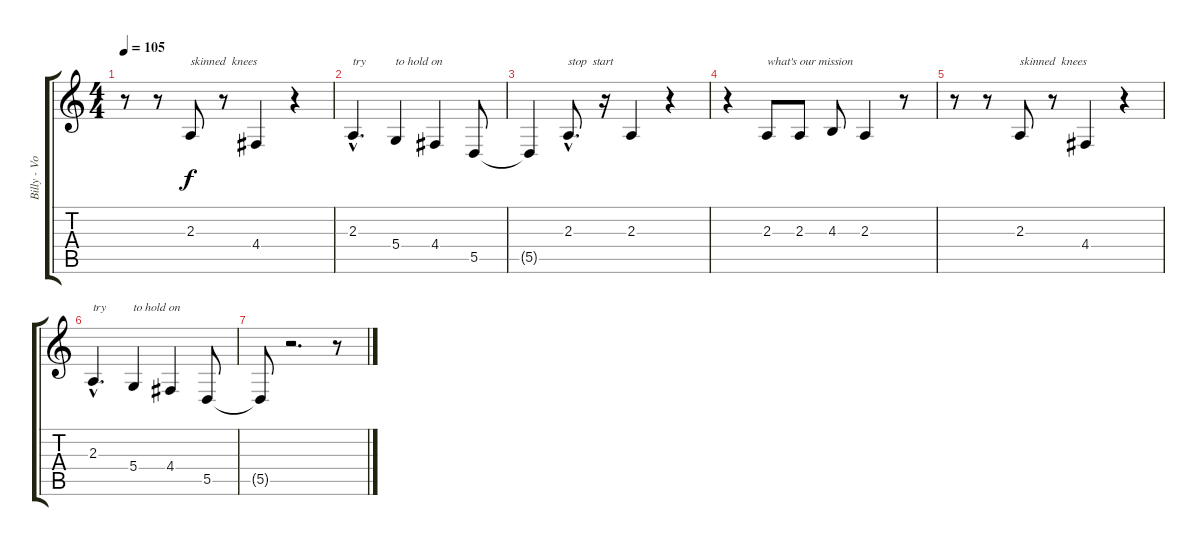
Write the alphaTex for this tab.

\track ("Billy - Voice" "Billy - Vo") {instrument lead6voice}
\staff {score tabs}
\tuning (E4 B3 G3 D3 A2 E2) {hide}
\ts (4 4)
\tempo 105
\clef g2
\ks c
r.8{dy f} r.8 2.3.8{txt "skinned  knees"} r.8 4.4.4 r.4 |
2.3{hac}.4{d txt "try"} 5.4.4{txt "to hold on"} 4.4.4 5.5.8 |
5.5{t}.4 2.3{hac}.8{d txt "stop  start"} r.16 2.3.4 r.4 |
r.4 2.3.8{txt "what's our mission"} 2.3.8 4.3.8 2.3.4 r.8 |
r.8 r.8 2.3.8{txt "skinned  knees"} r.8 4.4.4 r.4 |
2.3{hac}.4{d txt "try"} 5.4.4{txt "to hold on"} 4.4.4 5.5.8 |
5.5{t}.8 r.2{d} r.8
